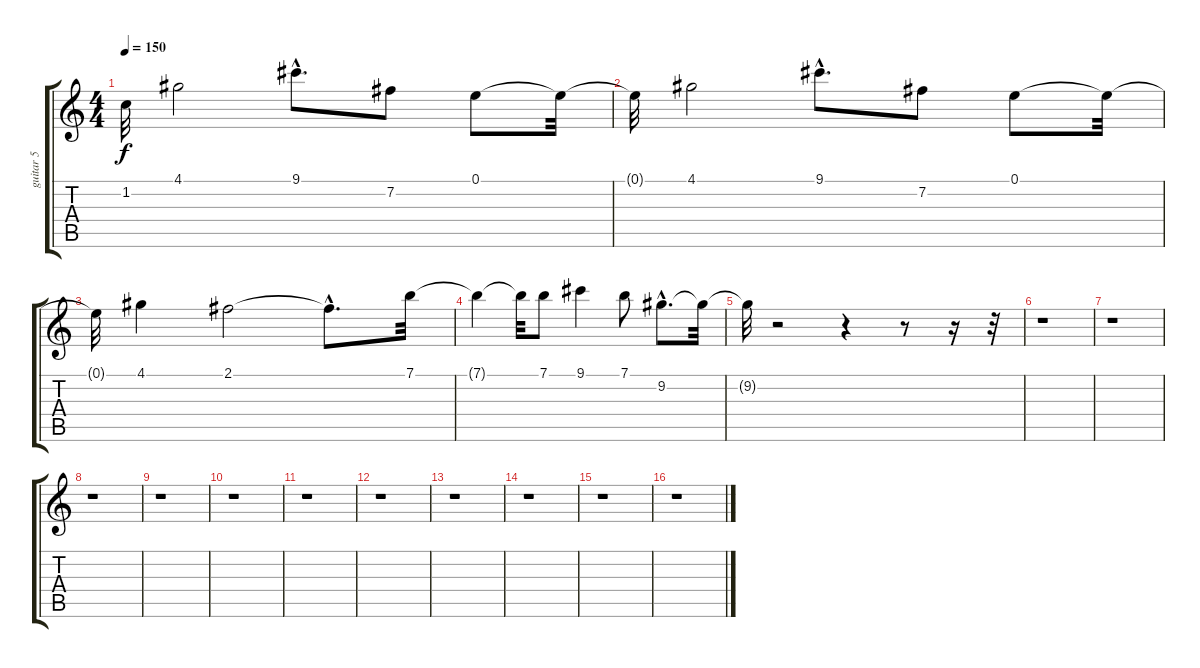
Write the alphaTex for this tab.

\track ("guitar 5" "guitar 5") {instrument acousticguitarsteel}
\staff {score tabs}
\tuning (E4 B3 G3 D3 A2 E2) {hide}
\ts (4 4)
\tempo 150
\clef g2
\ks c
1.2{t}.32{dy f} 4.1.2 9.1{hac}.8{d} 7.2.8 0.1.8 0.1{t}.32 |
0.1{t}.32 4.1.2 9.1{hac}.8{d} 7.2.8 0.1.8 0.1{t}.32 |
0.1{t}.32 4.1.4 2.1.2 2.1{hac t}.8{d} 7.1.32 |
7.1{t}.4 7.1{t}.32 7.1.8 9.1.4 7.1.8 9.2{hac}.8{d} 9.2{t}.32 |
9.2{t}.32 r.2 r.4 r.8 r.16 r.32 |
r.1 |
r.1 |
r.1 |
r.1 |
r.1 |
r.1 |
r.1 |
r.1 |
r.1 |
r.1 |
r.1
